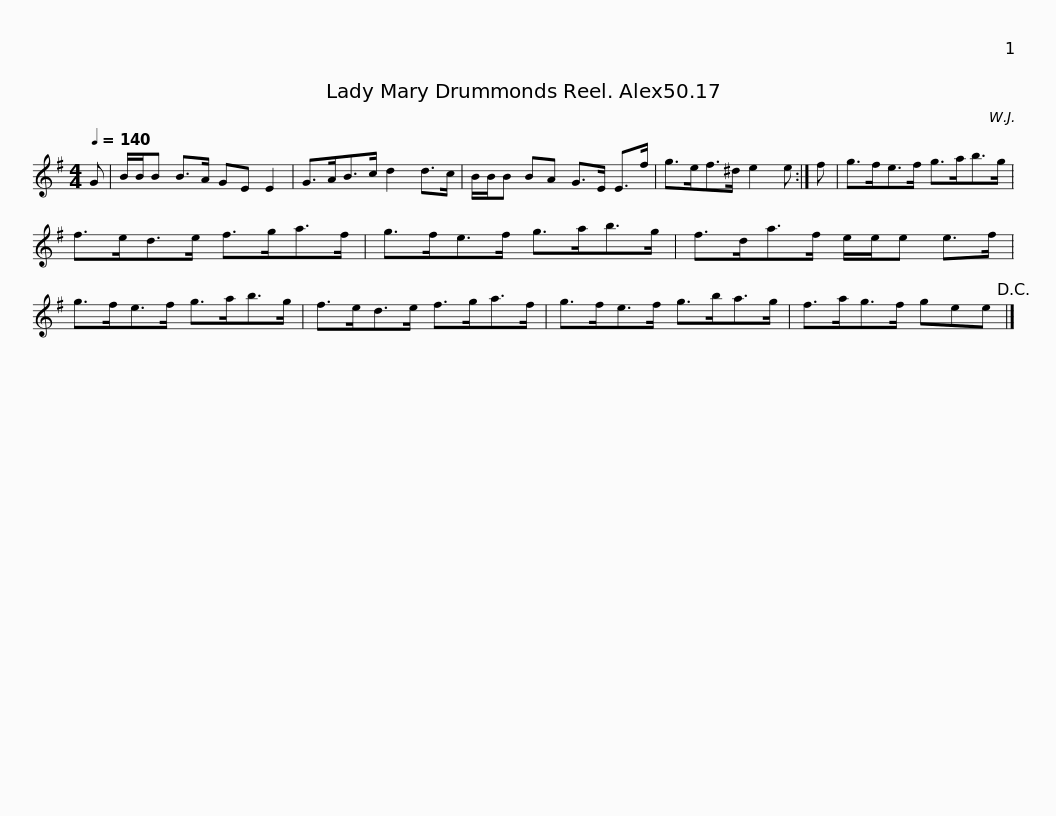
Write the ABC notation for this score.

X:1
L:1/8
Q:1/4=140
M:4/4
I:linebreak $
K:G
V:1 treble
V:1
 G | B/B/B B>A GE E2 | G>AB>c d2 d>c | B/B/B BA G>E E>f | g>ef>^d e2 e :| %5
 f |$ g>fe>f g>ab>g | f>ed>e f>ga>f | g>fe>f g>ab>g | f>da>f e/e/e e>f |$ %10
 g>fe>f g>ab>g | f>ed>e f>ga>f | g>fe>f g>ba>g | f>ag>f gee!D.C.! |] %14
